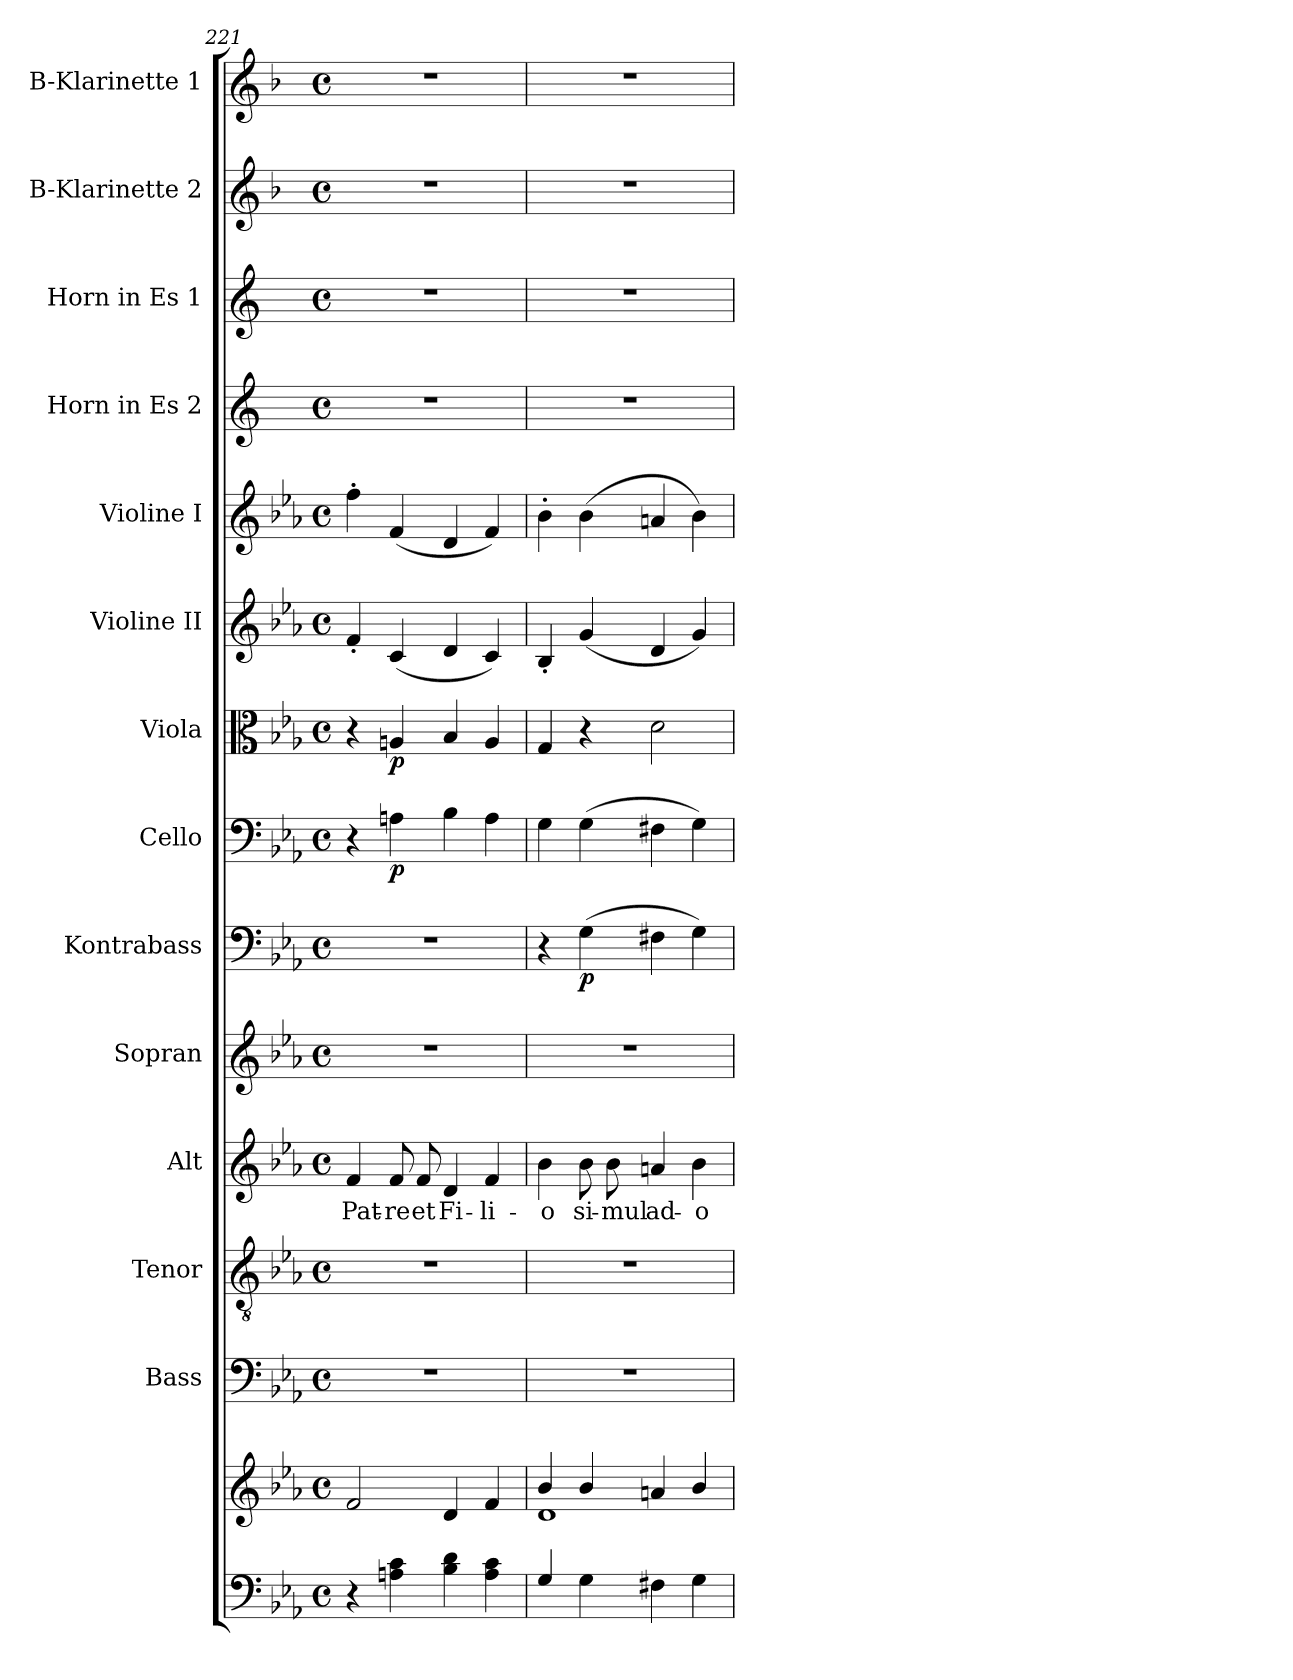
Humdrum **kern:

**kern	**kern	**kern	**kern	**kern	**text	**kern	**kern	**dynam	**kern	**dynam	**kern	**dynam	**kern	**kern	**kern	**kern	**kern	**kern
*part14	*part14	*part13	*part12	*part11	*part11	*part10	*part9	*part9	*part8	*part8	*part7	*part7	*part6	*part5	*part4	*part3	*part2	*part1
*staff15	*staff14	*staff13	*staff12	*staff11	*staff11	*staff10	*staff9	*staff9	*staff8	*staff8	*staff7	*staff7	*staff6	*staff5	*staff4	*staff3	*staff2	*staff1
*	*	*I"Bass	*I"Tenor	*I"Alt	*	*I"Sopran	*I"Kontrabass	*	*I"Cello	*	*I"Viola	*	*I"Violine II	*I"Violine I	*I"Horn in Es 2	*I"Horn in Es 1	*I"B-Klarinette 2	*I"B-Klarinette 1
*	*	*I'B.	*I'T.	*I'A.	*	*I'S.	*I'Kb.	*	*	*	*I'Vla.	*	*I'Vl. II	*I'Vl. I	*I'Hrn. 2	*I'Hrn. 1	*I'Kl. 2	*I'Kl. 1
*clefF4	*clefG2	*clefF4	*clefGv2	*clefG2	*	*clefG2	*clefF4	*	*clefF4	*	*clefC3	*	*clefG2	*clefG2	*clefG2	*clefG2	*clefG2	*clefG2
*	*	*	*	*	*	*	*ITrd7c12	*	*	*	*	*	*	*	*ITrd5c9	*ITrd5c9	*ITrd1c2	*ITrd1c2
*k[b-e-a-]	*k[b-e-a-]	*k[b-e-a-]	*k[b-e-a-]	*k[b-e-a-]	*	*k[b-e-a-]	*k[b-e-a-]	*	*k[b-e-a-]	*	*k[b-e-a-]	*	*k[b-e-a-]	*k[b-e-a-]	*k[b-e-a-]	*k[b-e-a-]	*k[b-e-a-]	*k[b-e-a-]
*E-:	*E-:	*E-:	*E-:	*E-:	*	*E-:	*E-:	*	*E-:	*	*E-:	*	*E-:	*E-:	*E-:	*E-:	*E-:	*E-:
*M4/4	*M4/4	*M4/4	*M4/4	*M4/4	*	*M4/4	*M4/4	*	*M4/4	*	*M4/4	*	*M4/4	*M4/4	*M4/4	*M4/4	*M4/4	*M4/4
*met(c)	*met(c)	*met(c)	*met(c)	*met(c)	*	*met(c)	*met(c)	*	*met(c)	*	*met(c)	*	*met(c)	*met(c)	*met(c)	*met(c)	*met(c)	*met(c)
=221	=221	=221	=221	=221	=221	=221	=221	=221	=221	=221	=221	=221	=221	=221	=221	=221	=221	=221
!	!	!	!	!	!LO:LY:b	!	!	!	!	!	!	!	!	!	!	!	!	!
4r	2f/	1r	1r	4f/	Pat-	1r	1r	.	4r	.	4r	.	4f'</	4ff'>\	1r	1r	1r	1r
!	!	!	!	!	!LO:LY:b	!	!	!	!	!LO:DY:b	!	!LO:DY:b	!	!	!	!	!	!
4An\ 4c\	.	.	.	8f/	-re	.	.	.	4An\	p	4An/	p	(<4c/	(<4f/	.	.	.	.
!	!	!	!	!	!LO:LY:b	!	!	!	!	!	!	!	!	!	!	!	!	!
.	.	.	.	8f/	et	.	.	.	.	.	.	.	.	.	.	.	.	.
!	!	!	!	!	!LO:LY:b	!	!	!	!	!	!	!	!	!	!	!	!	!
4B-\ 4d\	4d/	.	.	4d/	Fi-	.	.	.	4B-\	.	4B-/	.	4d/	4d/	.	.	.	.
!	!	!	!	!	!LO:LY:b	!	!	!	!	!	!	!	!	!	!	!	!	!
4A\ 4c\	4f/	.	.	4f/	-li-	.	.	.	4A\	.	4A/	.	4c/)	4f/)	.	.	.	.
!!LO:PB:g=z
=222	=222	=222	=222	=222	=222	=222	=222	=222	=222	=222	=222	=222	=222	=222	=222	=222	=222	=222
*^	*^	*	*	*	*	*	*	*	*	*	*	*	*	*	*	*	*	*
!	!	!	!	!	!	!	!LO:LY:b	!	!	!	!	!	!	!	!	!	!	!	!	!
4G/	4ryy	4b-/	1d	1r	1r	4b-\	-o	1r	4r	.	4G\	.	4G/	.	4B-'</	4b-'>\	1r	1r	1r	1r
!	!	!	!	!	!	!	!LO:LY:b	!	!	!LO:DY:b	!	!	!	!	!	!	!	!	!	!
2.ryy	4G\	4b-/	.	.	.	8b-\	si-	.	(>4GG\	p	(>4G\	.	4r	.	(<4g/	(>4b-\	.	.	.	.
!	!	!	!	!	!	!	!LO:LY:b	!	!	!	!	!	!	!	!	!	!	!	!	!
.	.	.	.	.	.	8b-\	-mul	.	.	.	.	.	.	.	.	.	.	.	.	.
!	!	!	!	!	!	!	!LO:LY:b	!	!	!	!	!	!	!	!	!	!	!	!	!
.	4F#X\	4an/	.	.	.	4an/	ad-	.	4FF#X\	.	4F#X\	.	2d\	.	4d/	4an/	.	.	.	.
!	!	!	!	!	!	!	!LO:LY:b	!	!	!	!	!	!	!	!	!	!	!	!	!
.	4G\	4b-/	.	.	.	4b-\	-o-	.	4GG\)	.	4G\)	.	.	.	4g/)	4b-\)	.	.	.	.
*v	*v	*	*	*	*	*	*	*	*	*	*	*	*	*	*	*	*	*	*	*
*	*v	*v	*	*	*	*	*	*	*	*	*	*	*	*	*	*	*	*	*
=	=	=	=	=	=	=	=	=	=	=	=	=	=	=	=	=	=	=
*-	*-	*-	*-	*-	*-	*-	*-	*-	*-	*-	*-	*-	*-	*-	*-	*-	*-	*-
